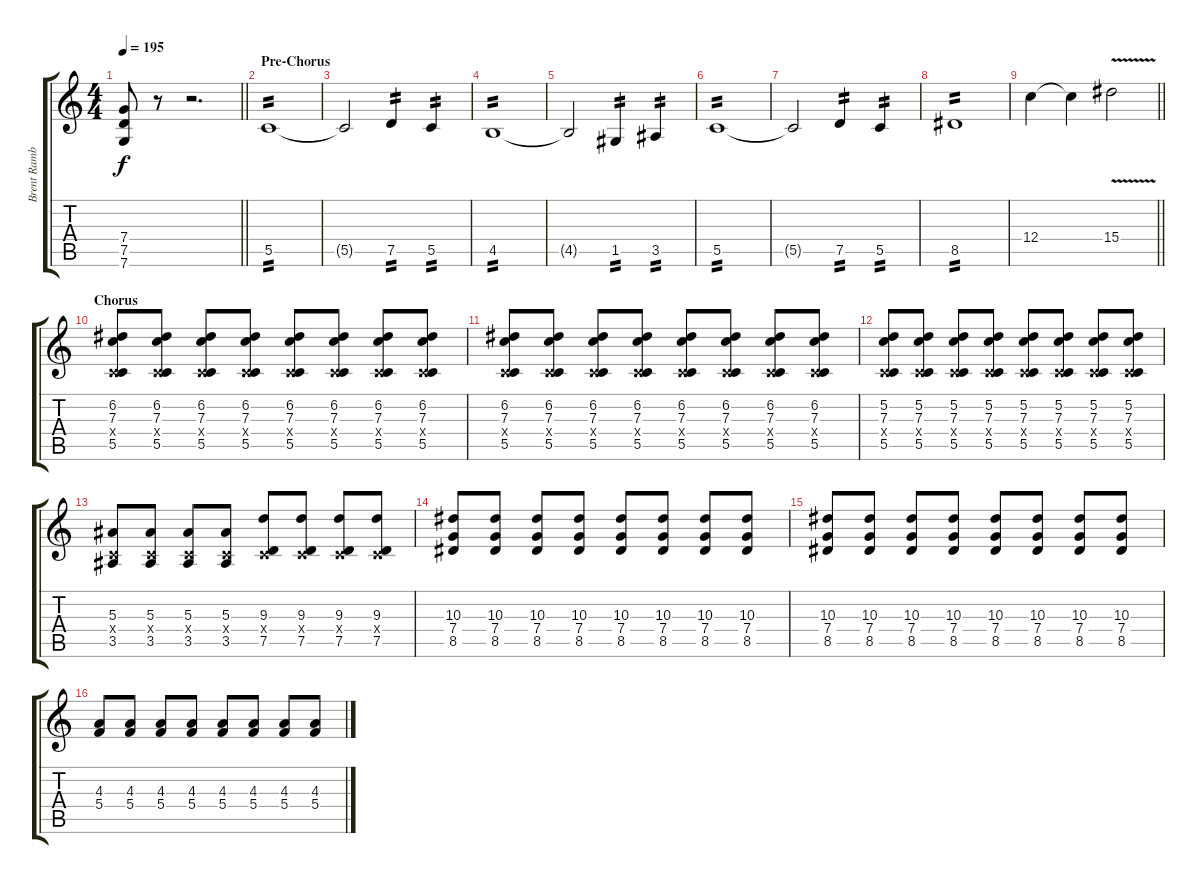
\track ("Brent Rambler (Rhythm Guitar)" "Brent Ramb") {instrument distortionguitar}
\staff {score tabs}
\tuning (D4 A3 F3 C3 G2 C2) {hide}
\ts (4 4)
\tempo 195
\clef g2
\barLineRight lightlight
\ks c
(7.4 7.5 7.6).8{dy f} r.8 r.2{d} |
\section ("" "Pre-Chorus")
5.5.1{tp 2} |
5.5{t}.2 7.5.4{tp 2} 5.5.4{tp 2} |
4.5.1{tp 2} |
4.5{t}.2 1.5.4{tp 2} 3.5.4{tp 2} |
5.5.1{tp 2} |
5.5{t}.2 7.5.4{tp 2} 5.5.4{tp 2} |
8.5.1{tp 2} |
\barLineRight lightlight
12.4.4 12.4{t}.4 15.4{v}.2 |
\section ("" "Chorus")
(6.2 7.3 0.4{x} 5.5).8 (6.2 7.3 0.4{x} 5.5).8 (6.2 7.3 0.4{x} 5.5).8 (6.2 7.3 0.4{x} 5.5).8 (6.2 7.3 0.4{x} 5.5).8 (6.2 7.3 0.4{x} 5.5).8 (6.2 7.3 0.4{x} 5.5).8 (6.2 7.3 0.4{x} 5.5).8 |
(6.2 7.3 0.4{x} 5.5).8 (6.2 7.3 0.4{x} 5.5).8 (6.2 7.3 0.4{x} 5.5).8 (6.2 7.3 0.4{x} 5.5).8 (6.2 7.3 0.4{x} 5.5).8 (6.2 7.3 0.4{x} 5.5).8 (6.2 7.3 0.4{x} 5.5).8 (6.2 7.3 0.4{x} 5.5).8 |
(5.2 7.3 0.4{x} 5.5).8 (5.2 7.3 0.4{x} 5.5).8 (5.2 7.3 0.4{x} 5.5).8 (5.2 7.3 0.4{x} 5.5).8 (5.2 7.3 0.4{x} 5.5).8 (5.2 7.3 0.4{x} 5.5).8 (5.2 7.3 0.4{x} 5.5).8 (5.2 7.3 0.4{x} 5.5).8 |
(5.3 0.4{x} 3.5).8 (5.3 0.4{x} 3.5).8 (5.3 0.4{x} 3.5).8 (5.3 0.4{x} 3.5).8 (9.3 0.4{x} 7.5).8 (9.3 0.4{x} 7.5).8 (9.3 0.4{x} 7.5).8 (9.3 0.4{x} 7.5).8 |
(10.3 7.4 8.5).8 (10.3 7.4 8.5).8 (10.3 7.4 8.5).8 (10.3 7.4 8.5).8 (10.3 7.4 8.5).8 (10.3 7.4 8.5).8 (10.3 7.4 8.5).8 (10.3 7.4 8.5).8 |
(10.3 7.4 8.5).8 (10.3 7.4 8.5).8 (10.3 7.4 8.5).8 (10.3 7.4 8.5).8 (10.3 7.4 8.5).8 (10.3 7.4 8.5).8 (10.3 7.4 8.5).8 (10.3 7.4 8.5).8 |
(4.3 5.4).8 (4.3 5.4).8 (4.3 5.4).8 (4.3 5.4).8 (4.3 5.4).8 (4.3 5.4).8 (4.3 5.4).8 (4.3 5.4).8
